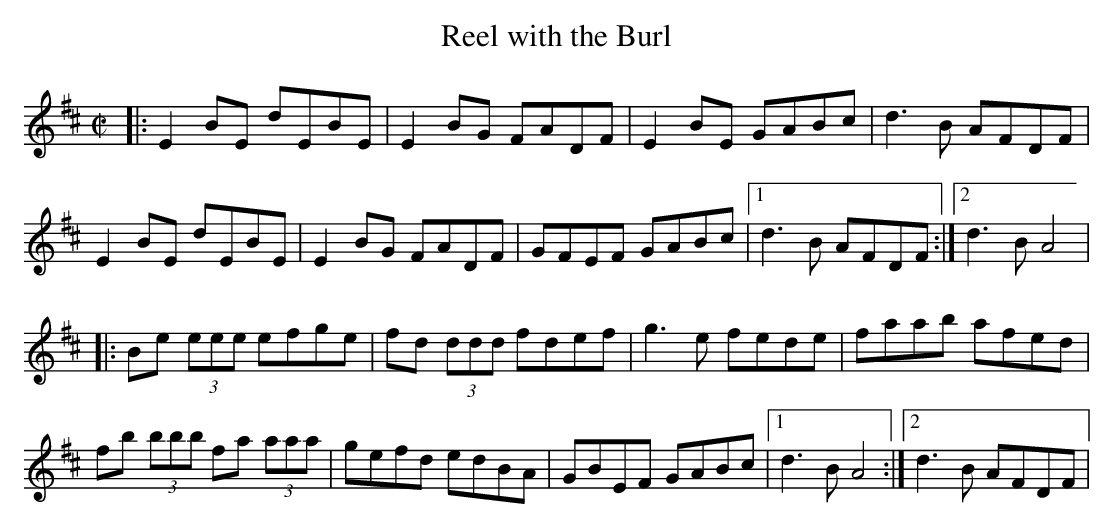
X:1
T:Reel with the Burl
M:C|
K:Edor
|: E2BE dEBE | E2BG FADF | E2BE GABc | d3B AFDF |
E2BE dEBE | E2BG FADF | GFEF GABc |1 d3B AFDF :|2 d3B A4 |
|: Be (3eee efge | fd (3ddd fdef | g3e fede | faab afed |
fb (3bbb fa (3aaa | gefd edBA | GBEF GABc |1 d3B A4 :|2 d3B AFDF |
